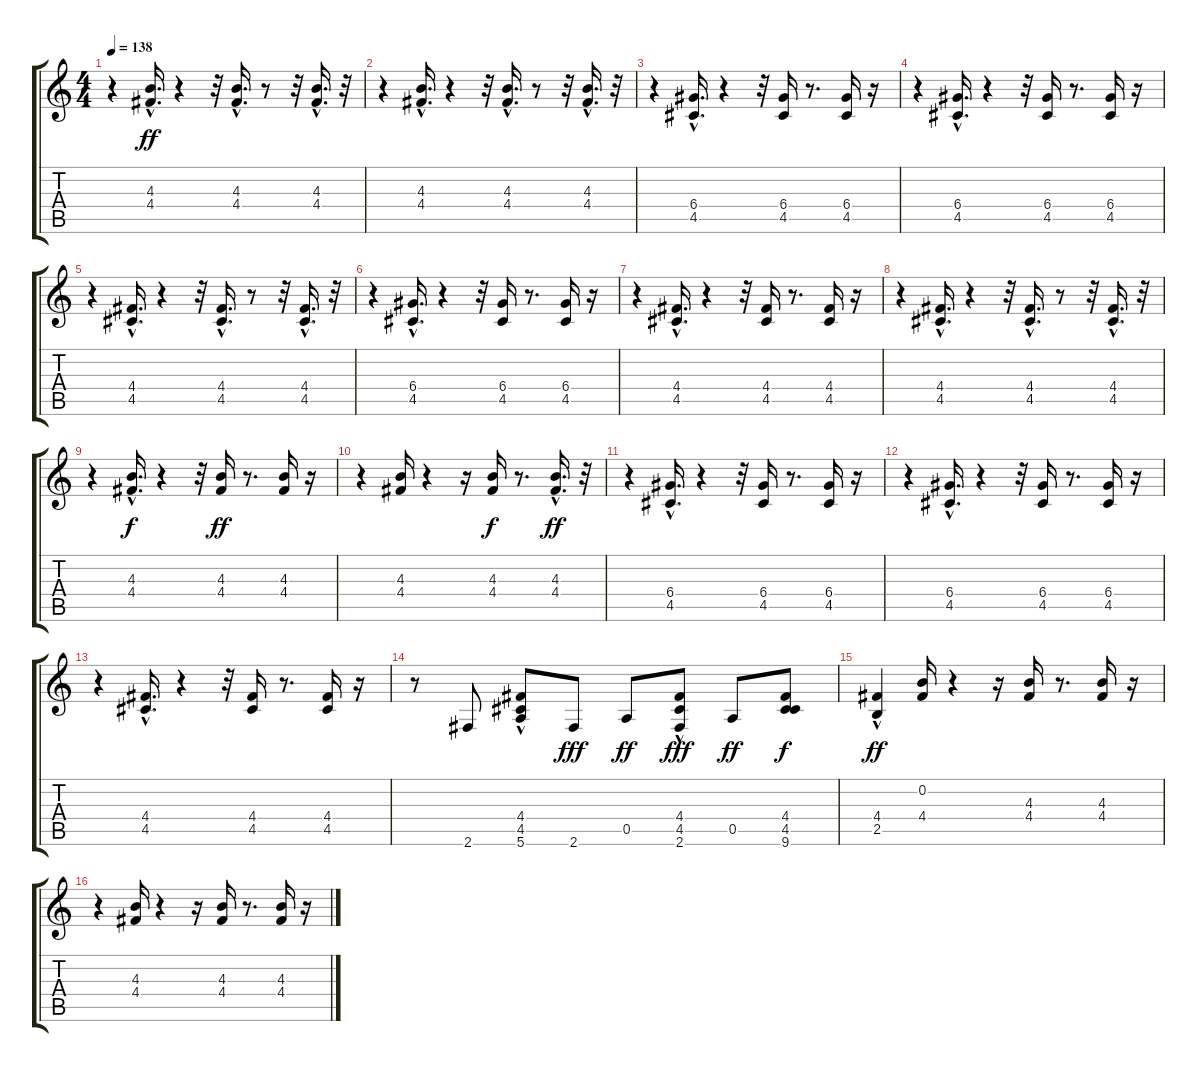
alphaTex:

\track "" {instrument overdrivenguitar}
\staff {score tabs}
\tuning (E4 B3 G3 D3 A2 E2) {hide}
\ts (4 4)
\tempo 138
\clef g2
\ks c
r.4{dy ff} (4.3{hac} 4.4{hac}).16{d} r.4 r.32 (4.3{hac} 4.4{hac}).16{d} r.8 r.32 (4.3{hac} 4.4{hac}).16{d} r.32 |
r.4 (4.3{hac} 4.4{hac}).16{d} r.4 r.32 (4.3{hac} 4.4).16{d} r.8 r.32 (4.3{hac} 4.4).16{d} r.32 |
r.4 (6.4{hac} 4.5{hac}).16{d} r.4 r.32 (6.4 4.5).16 r.8{d} (6.4 4.5).16 r.16 |
r.4 (6.4{hac} 4.5{hac}).16{d} r.4 r.32 (6.4 4.5).16 r.8{d} (6.4 4.5).16 r.16 |
r.4 (4.4{hac} 4.5{hac}).16{d} r.4 r.32 (4.4{hac} 4.5).16{d} r.8 r.32 (4.4 4.5{hac}).16{d} r.32 |
r.4 (6.4{hac} 4.5{hac}).16{d} r.4 r.32 (6.4 4.5).16 r.8{d} (6.4 4.5).16 r.16 |
r.4 (4.4{hac} 4.5{hac}).16{d} r.4 r.32 (4.4 4.5).16 r.8{d} (4.4 4.5).16 r.16 |
r.4 (4.4{hac} 4.5{hac}).16{d} r.4 r.32 (4.4{hac} 4.5).16{d} r.8 r.32 (4.4{hac} 4.5).16{d} r.32 |
r.4 (4.3{hac} 4.4).16{d dy f} r.4 r.32 (4.3 4.4).16{dy ff} r.8{d} (4.3 4.4).16 r.16 |
r.4 (4.3 4.4).16 r.4 r.16 (4.3 4.4).16{dy f} r.8{d} (4.3{hac} 4.4).16{d dy ff} r.32 |
r.4 (6.4{hac} 4.5{hac}).16{d} r.4 r.32 (6.4 4.5).16 r.8{d} (6.4 4.5).16 r.16 |
r.4 (6.4 4.5{hac}).16{d} r.4 r.32 (6.4 4.5).16 r.8{d} (6.4 4.5).16 r.16 |
r.4 (4.4{hac} 4.5{hac}).16{d} r.4 r.32 (4.4 4.5).16 r.8{d} (4.4 4.5).16 r.16 |
r.8 2.6.8 (4.4{hac} 4.5{hac} 5.6).8 2.6.8{dy fff} 0.5.8{dy ff} (4.4{hac} 4.5{hac} 2.6).8{dy fff} 0.5.8{dy ff} (4.4 4.5 9.6).8{dy f} |
(4.4 2.5{hac}).4{dy ff} (0.2 4.4).16 r.4 r.16 (4.3 4.4).16 r.8{d} (4.3 4.4).16 r.16 |
r.4 (4.3 4.4).16 r.4 r.16 (4.3 4.4).16 r.8{d} (4.3 4.4).16 r.16
